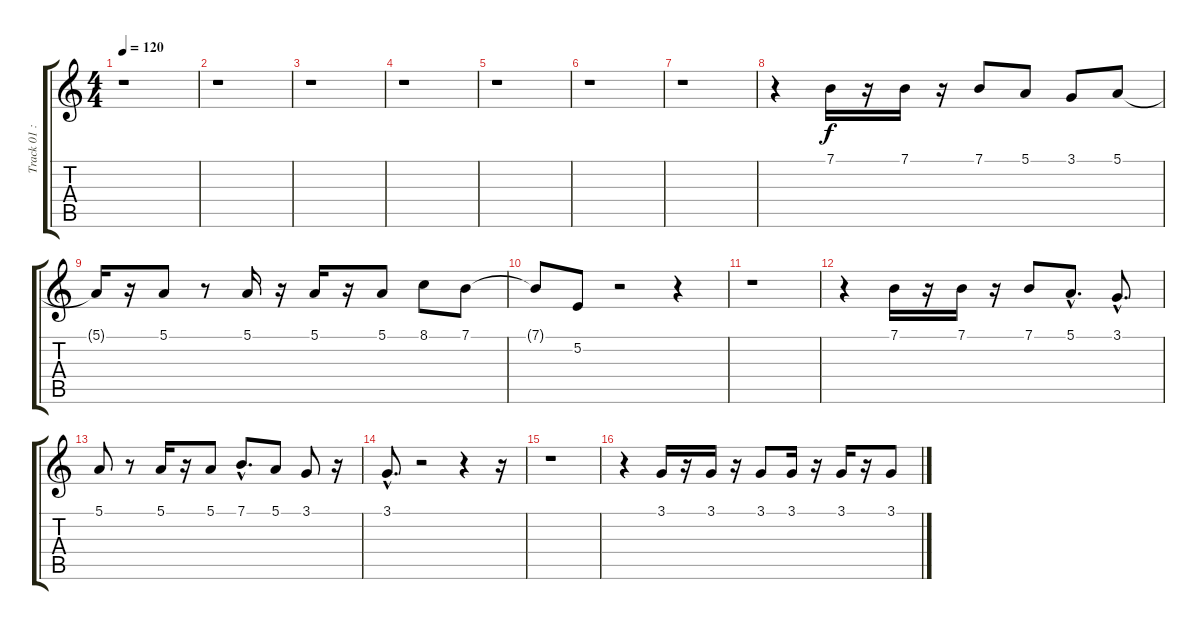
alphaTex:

\track ("Track 01 : unspecified" "Track 01 :") {instrument flute}
\staff {score tabs}
\tuning (E4 B3 G3 D3 A2 E2) {hide}
\ts (4 4)
\tempo 120
\clef g2
\ks c
r.1{dy f} |
r.1 |
r.1 |
r.1 |
r.1 |
r.1 |
r.1 |
r.4 7.1.16 r.16 7.1.16 r.16 7.1.8 5.1.8 3.1.8 5.1.8 |
5.1{t}.16 r.16 5.1.8 r.8 5.1.16 r.16 5.1.16 r.16 5.1.8 8.1.8 7.1.8 |
7.1{t}.8 5.2.8 r.2 r.4 |
r.1 |
r.4 7.1.16 r.16 7.1.16 r.16 7.1.8 5.1{hac}.8{d} 3.1{hac}.8{d} |
5.1.8 r.8 5.1.16 r.16 5.1.8 7.1{hac}.8{d} 5.1.8 3.1.8 r.16 |
3.1{hac}.8{d} r.2 r.4 r.16 |
r.1 |
r.4 3.1.16 r.16 3.1.16 r.16 3.1.8 3.1.16 r.16 3.1.16 r.16 3.1.8
